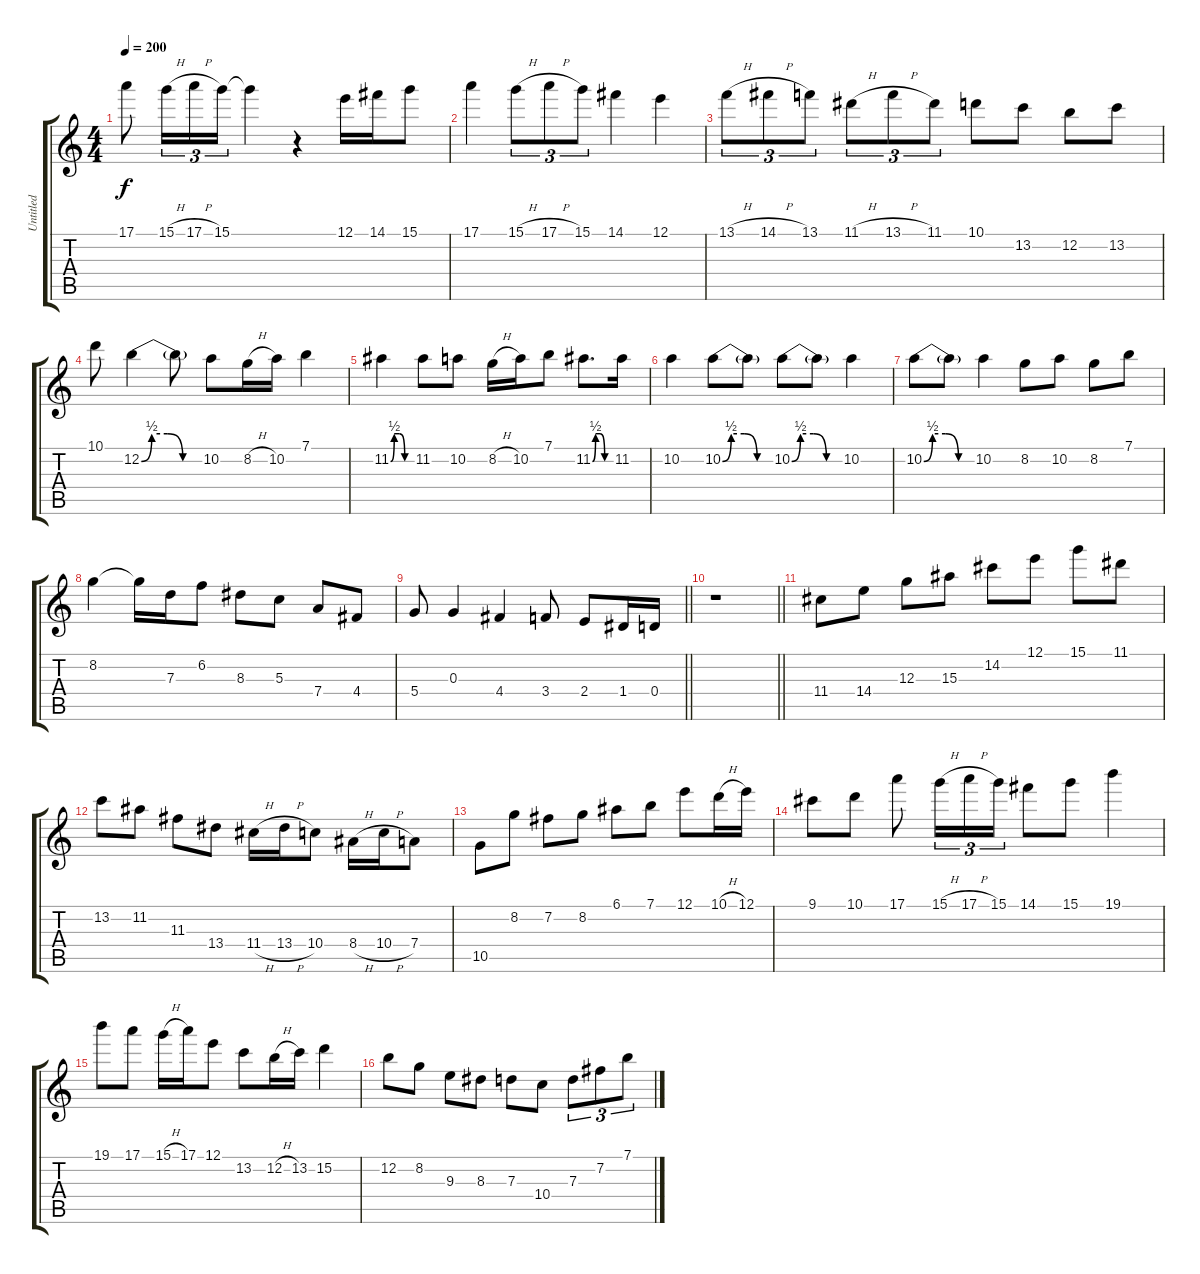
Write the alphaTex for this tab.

\track ("Untitled" "Untitled") {instrument acousticguitarsteel}
\staff {score tabs}
\tuning (E4 B3 G3 D3 A2 E2) {hide}
\ts (4 4)
\tempo 200
\clef g2
\ks c
17.1.8{dy f} 15.1{h}.16{tu (3 2)} 17.1{h}.16{tu (3 2)} 15.1.16{tu (3 2)} 15.1{t}.4 r.4 12.1.16 14.1.16 15.1.8 |
17.1.4 15.1{h}.8{tu (3 2)} 17.1{h}.8{tu (3 2)} 15.1.8{tu (3 2)} 14.1.4 12.1.4 |
13.1{h}.8{tu (3 2)} 14.1{h}.8{tu (3 2)} 13.1.8{tu (3 2)} 11.1{h}.8{tu (3 2)} 13.1{h}.8{tu (3 2)} 11.1.8{tu (3 2)} 10.1.8 13.2.8 12.2.8 13.2.8 |
10.1.8 12.2{be (custom 0 0 10 2 25 2 40 0 60 0)}.4 12.2{t}.8 10.2.8 8.2{h}.16 10.2.16 7.1.4 |
11.2{be (custom 0 0 10 2 25 2 40 0 60 0)}.4 11.2.8 10.2.8 8.2{h}.16 10.2.16 7.1.8 11.2{be (custom 0 0 10 2 25 2 40 0 60 0)}.8{d} 11.2.16 |
10.2.4 10.2{be (custom 0 0 10 2 25 2 40 0 60 0)}.8 10.2{t}.8 10.2{be (custom 0 0 10 2 25 2 40 0 60 0)}.8 10.2{t}.8 10.2.4 |
10.2{be (custom 0 0 10 2 25 2 40 0 60 0)}.8 10.2{t}.8 10.2.4 8.2.8 10.2.8 8.2.8 7.1.8 |
8.2.4 8.2{t}.16 7.3.16 6.2.8 8.3.8 5.3.8 7.4.8 4.4.8 |
\barLineRight lightlight
5.4.8 0.3.4 4.4.4 3.4.8 2.4.8 1.4.16 0.4.16 |
\barLineRight lightlight
r.1 |
11.4.8 14.4.8 12.3.8 15.3.8 14.2.8 12.1.8 15.1.8 11.1.8 |
13.2.8 11.2.8 11.3.8 13.4.8 11.4{h}.16 13.4{h}.16 10.4.8 8.4{h}.16 10.4{h}.16 7.4.8 |
10.5.8 8.2.8 7.2.8 8.2.8 6.1.8 7.1.8 12.1.8 10.1{h}.16 12.1.16 |
9.1.8 10.1.8 17.1.8 15.1{h}.16{tu (3 2)} 17.1{h}.16{tu (3 2)} 15.1.16{tu (3 2)} 14.1.8 15.1.8 19.1.4 |
19.1.8 17.1.8 15.1{h}.16 17.1.16 12.1.8 13.2.8 12.2{h}.16 13.2.16 15.2.4 |
12.2.8 8.2.8 9.3.8 8.3.8 7.3.8 10.4.8 7.3.8{tu (3 2)} 7.2.8{tu (3 2)} 7.1.8{tu (3 2)}
